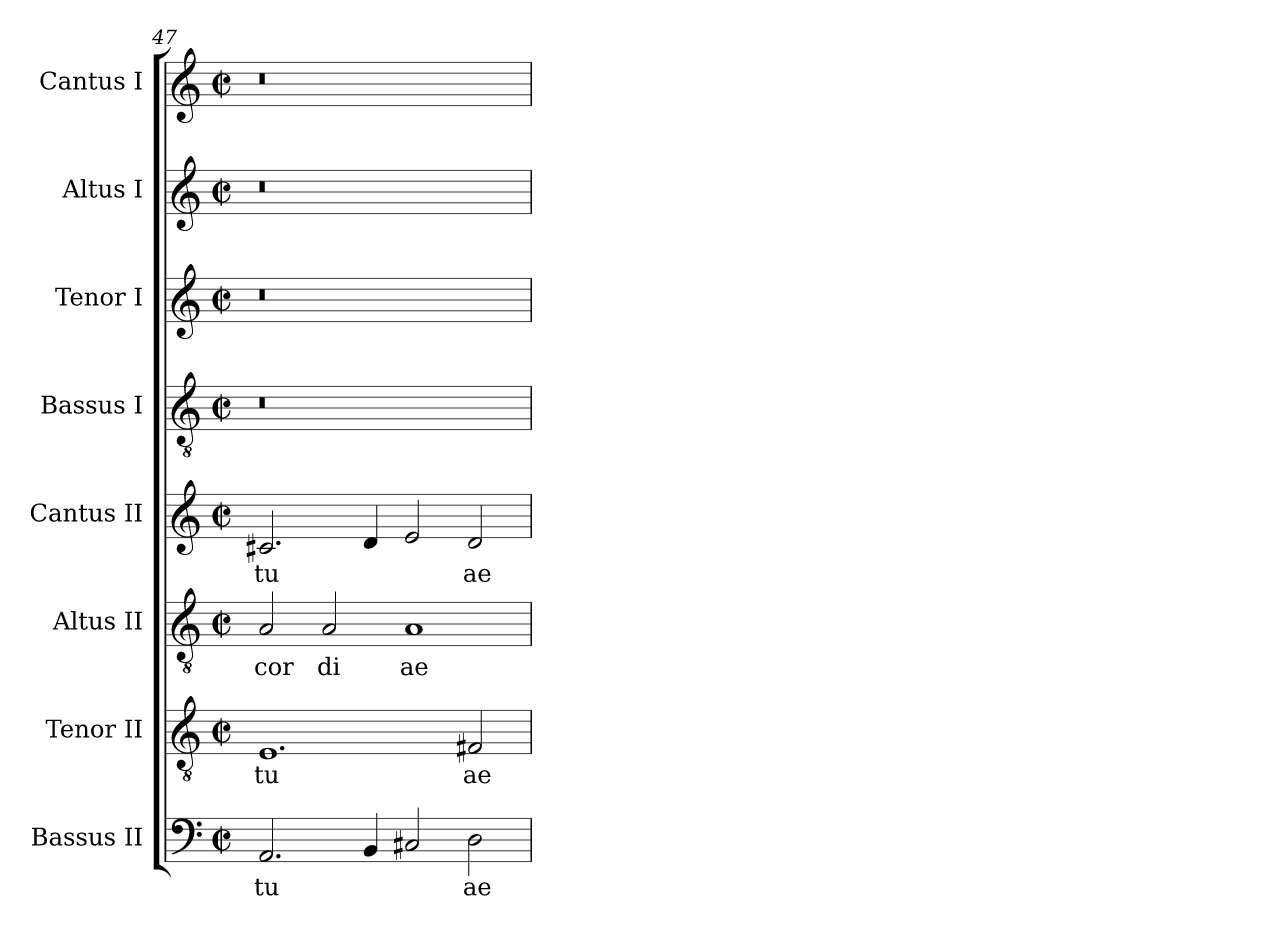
**kern	**text	**kern	**text	**kern	**text	**kern	**text	**kern	**kern	**kern	**kern
*part8	*part8	*part7	*part7	*part6	*part6	*part5	*part5	*part4	*part3	*part2	*part1
*staff8	*staff8	*staff7	*staff7	*staff6	*staff6	*staff5	*staff5	*staff4	*staff3	*staff2	*staff1
*I"Bassus II	*	*I"Tenor II	*	*I"Altus II	*	*I"Cantus II	*	*I"Bassus I	*I"Tenor I	*I"Altus I	*I"Cantus I
*clefF4	*	*clefGv2	*	*clefGv2	*	*clefG2	*	*clefGv2	*clefG2	*clefG2	*clefG2
*k[]	*	*k[]	*	*k[]	*	*k[]	*	*k[]	*k[]	*k[]	*k[]
*C:	*	*C:	*	*C:	*	*C:	*	*C:	*C:	*C:	*C:
*M2/2	*	*M2/2	*	*M2/2	*	*M2/2	*	*M2/2	*M2/2	*M2/2	*M2/2
*met(c|)	*	*met(c|)	*	*met(c|)	*	*met(c|)	*	*met(c|)	*met(c|)	*met(c|)	*met(c|)
=47	=47	=47	=47	=47	=47	=47	=47	=47	=47	=47	=47
!	!LO:LY:b:cj	!	!LO:LY:b:cj	!	!LO:LY:b:cj	!	!LO:LY:b:cj	!	!	!	!
2.AA/	tu-	1.E	tu	2A/	cor	2.c#X/	tu	0r	0r	0r	0r
!	!	!	!	!	!LO:LY:b:cj	!	!	!	!	!	!
.	.	.	.	2A/	di	.	.	.	.	.	.
!	!LO:LY:b:cj	!	!	!	!	!	!LO:LY:b:cj	!	!	!	!
4BB/	--	.	.	.	.	4d/	.	.	.	.	.
!	!LO:LY:b:cj	!	!	!	!LO:LY:b:cj	!	!LO:LY:b:cj	!	!	!	!
2C#X/	--	.	.	1A	ae	2e/	.	.	.	.	.
!	!LO:LY:b:cj	!	!LO:LY:b:cj	!	!	!	!LO:LY:b:cj	!	!	!	!
2D\	-ae	2F#X/	ae	.	.	2d/	ae	.	.	.	.
=	=	=	=	=	=	=	=	=	=	=	=
*-	*-	*-	*-	*-	*-	*-	*-	*-	*-	*-	*-
